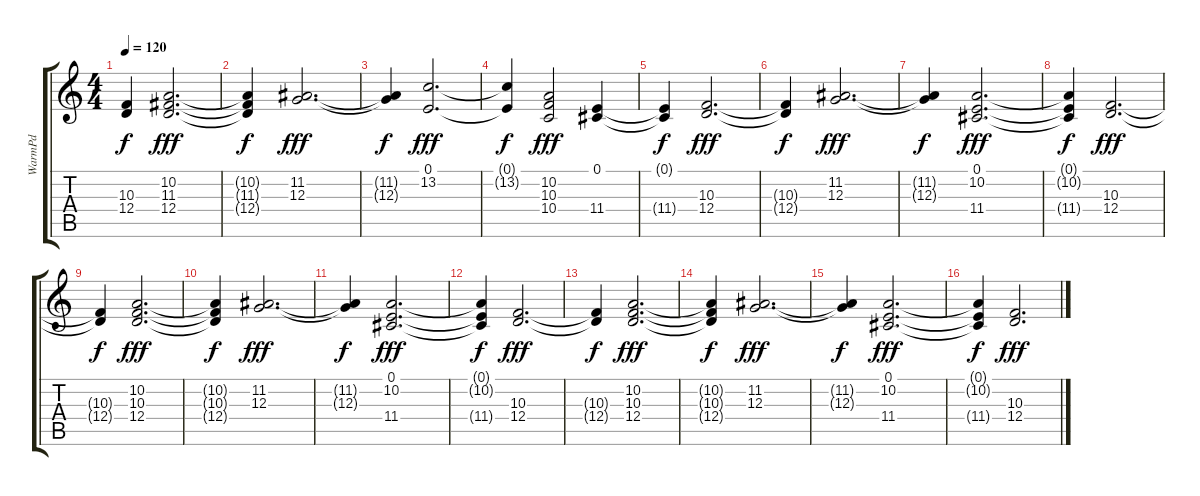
\track ("WarmPd" "WarmPd") {instrument pad2warm}
\staff {score tabs}
\tuning (E4 B3 G3 D3 A2 E2) {hide}
\ts (4 4)
\tempo 120
\clef g2
\ks c
(10.3{t} 12.4{t}).4{dy f} (10.2 11.3 12.4).2{d dy fff} |
(10.2{t} 11.3{t} 12.4{t}).4{dy f} (11.2 12.3).2{d dy fff} |
(11.2{t} 12.3{t}).4{dy f} (0.1 13.2).2{d dy fff} |
(0.1{t} 13.2{t}).4{dy f} (10.2 10.3 10.4).2{dy fff} (0.1 11.4).4 |
(0.1{t} 11.4{t}).4{dy f} (10.3 12.4).2{d dy fff} |
(10.3{t} 12.4{t}).4{dy f} (11.2 12.3).2{d dy fff} |
(11.2{t} 12.3{t}).4{dy f} (0.1 10.2 11.4).2{d dy fff} |
(0.1{t} 10.2{t} 11.4{t}).4{dy f} (10.3 12.4).2{d dy fff} |
(10.3{t} 12.4{t}).4{dy f} (10.2 10.3 12.4).2{d dy fff} |
(10.2{t} 10.3{t} 12.4{t}).4{dy f} (11.2 12.3).2{d dy fff} |
(11.2{t} 12.3{t}).4{dy f} (0.1 10.2 11.4).2{d dy fff} |
(0.1{t} 10.2{t} 11.4{t}).4{dy f} (10.3 12.4).2{d dy fff} |
(10.3{t} 12.4{t}).4{dy f} (10.2 10.3 12.4).2{d dy fff} |
(10.2{t} 10.3{t} 12.4{t}).4{dy f} (11.2 12.3).2{d dy fff} |
(11.2{t} 12.3{t}).4{dy f} (0.1 10.2 11.4).2{d dy fff} |
(0.1{t} 10.2{t} 11.4{t}).4{dy f} (10.3 12.4).2{d dy fff}
